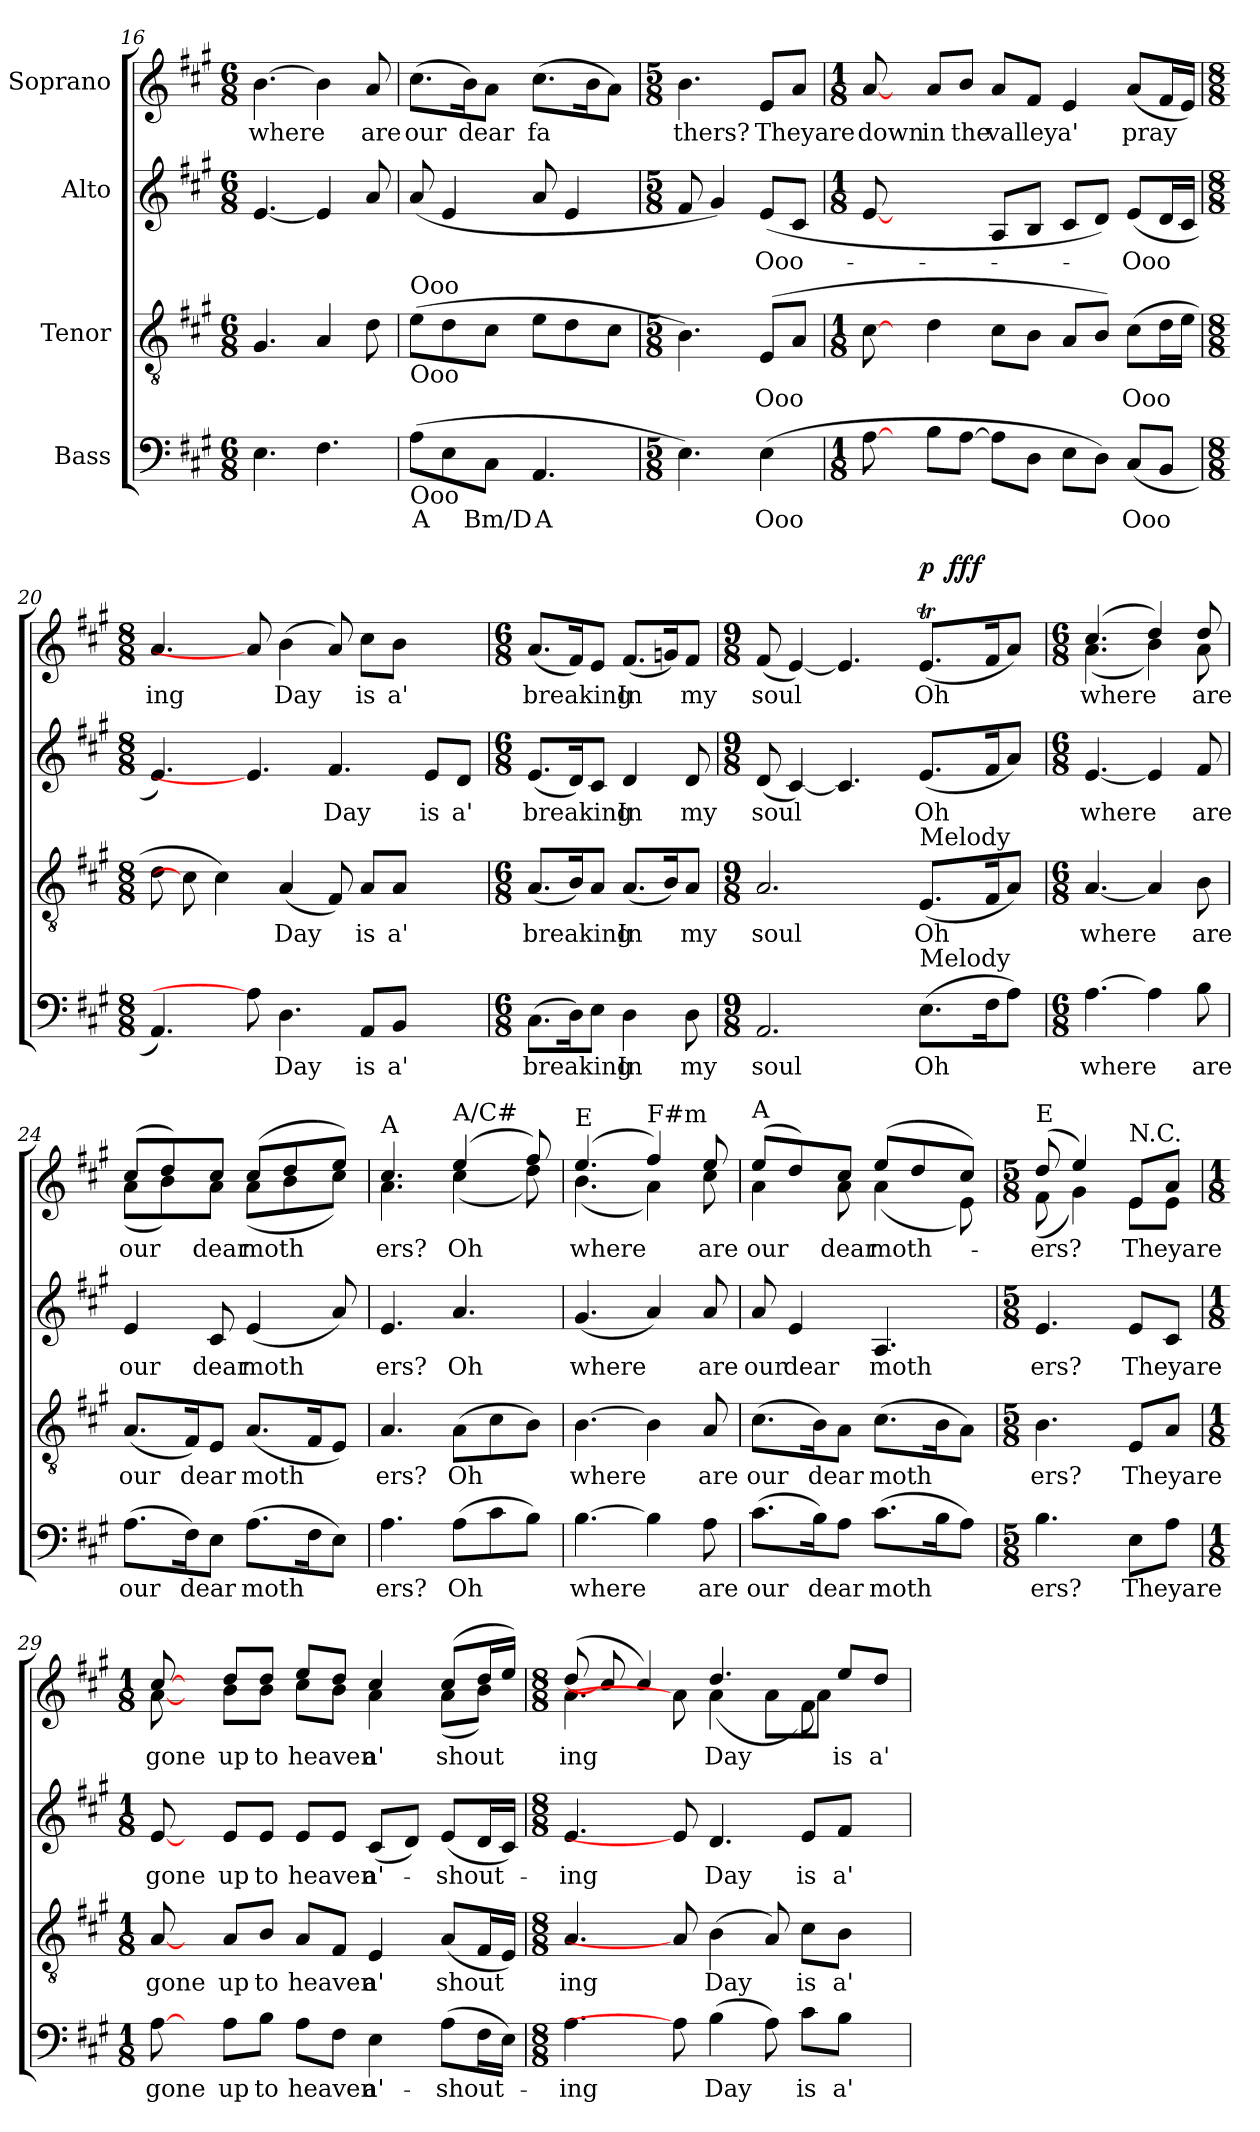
**kern	**text	**kern	**text	**kern	**text	**kern	**text	**dynam
*part4	*part4	*part3	*part3	*part2	*part2	*part1	*part1	*part1
*staff4	*staff4	*staff3	*staff3	*staff2	*staff2	*staff1	*staff1	*staff1
*I"Bass	*	*I"Tenor	*	*I"Alto	*	*I"Soprano	*	*
*clefF4	*	*clefGv2	*	*clefG2	*	*clefG2	*	*
*k[f#c#g#]	*	*k[f#c#g#]	*	*k[f#c#g#]	*	*k[f#c#g#]	*	*
*A:	*	*A:	*	*A:	*	*A:	*	*
*M6/8	*	*M6/8	*	*M6/8	*	*M6/8	*	*
=16	=16	=16	=16	=16	=16	=16	=16	=16
!	!	!	!	!	!	!	!LO:LY:b	!
4.E\	.	4.G#/	.	[<4.e/	.	[>4.b\	where	.
4.F#\	.	4A/	.	4e/]	.	4b\]	.	.
!	!	!	!	!	!	!	!LO:LY:b:cj	!
.	.	8d\	.	8a/	.	8a/	are	.
=17	=17	=17	=17	=17	=17	=17	=17	=17
!	!	!LO:TX:b:t=Ooo	!	!	!	!	!	!
!	!	!LO:TX:a:t=Ooo	!	!	!	!	!	!
!LO:TX:b:t=Ooo	!	!	!	!	!	!	!	!
!	!LO:LY:b:cj	!	!	!	!	!	!LO:LY:b	!
(<8A\L	A	(<8e\L	.	(>8a/	.	(>8.cc#\L	our	.
8E\	.	8d\	.	4e/	.	.	.	.
!	!	!	!	!	!	!	!LO:LY:b	!
.	.	.	.	.	.	16b\)	dear	.
!	!LO:LY:b	!	!	!	!	!	!	!
8C#\J	Bm/D	8c#\J	.	.	.	8a\J	.	.
!	!LO:LY:b	!	!	!	!	!	!LO:LY:b:cj	!
4.AA/	A	8e\L	.	8a/	.	(>8.cc#\L	fa	.
.	.	8d\	.	4e/	.	.	.	.
.	.	.	.	.	.	16b\	.	.
.	.	8c#\J	.	.	.	8a\J)	.	.
!!LO:LB:g=z
=18	=18	=18	=18	=18	=18	=18	=18	=18
*M5/8	*	*M5/8	*	*M5/8	*	*M5/8	*	*
!	!	!	!	!	!	!	!LO:LY:b:cj	!
4.E\)	.	4.B\)	.	8f#/	.	4.b\	thers?	.
.	.	.	.	4g#/)	.	.	.	.
!	!LO:LY:b	!	!LO:LY:b	!	!LO:LY:b	!	!LO:LY:b:cj	!
(>4E\	Ooo	(>8E/L	Ooo	(<8e/L	Ooo-	8e/L	Theyare	.
.	.	8A/J	.	8c#/J	.	8a/J	.	.
=19	=19	=19	=19	=19	=19	=19	=19	=19
*M1/8	*	*M1/8	*	*M1/8	*	*M1/8	*	*
!	!	!	!	!	!	!	!LO:LY:b:cj	!
[8A\	.	[8c#\	.	[8e/	.	[8a/	down	.
8ryy	.	8ryy	.	4.ryy	.	8ryy	.	.
!	!	!	!	!	!	!	!LO:LY:b:cj	!
8B\L	.	4d\	.	.	.	8a/L	in	.
!	!	!	!	!	!	!	!LO:LY:b:cj	!
[>8A\J	.	.	.	.	.	8b/J	the	.
!	!	!	!	!	!	!	!LO:LY:b:cj	!
8A\L]	.	8c#\L	.	8A/L	.	8a/L	val	.
!	!	!	!	!	!	!	!LO:LY:b:cj	!
8D\J	.	8B\J	.	8B/J	.	8f#/J	ley	.
!	!	!	!	!	!	!	!LO:LY:b:cj	!
8E\L	.	8A/L	.	8c#/L	.	4e/	a'	.
8D\J)	.	8B/J)	.	8d/J)	.	.	.	.
!	!LO:LY:b	!	!LO:LY:b	!	!LO:LY:b	!	!LO:LY:b	!
(<8C#/L	Ooo	(>8c#\L	Ooo	(<8e/L	-Ooo	(<8a/L	pray	.
8BB/J	.	16d\	.	16d/	.	16f#/	.	.
.	.	16e\J	.	16c#/J	.	16e/J)	.	.
=20	=20	=20	=20	=20	=20	=20	=20	=20
*M8/8	*	*M8/8	*	*M8/8	*	*M8/8	*	*
!	!	!	!	!	!	!	!LO:LY:b:cj	!
4.AA/)	.	8d\	.	4.e/)	.	4.a/	ing	.
.	.	8c#\]	.	.	.	.	.	.
.	.	4c#\)	.	.	.	.	.	.
8A\]	.	.	.	4.e/]	.	8a/]	.	.
!	!LO:LY:b:cj	!	!LO:LY:b	!	!	!	!LO:LY:b	!
4.D\	Day	(<4A/	Day	.	.	(>4b\	Day	.
!	!	!	!	!	!LO:LY:b:cj	!	!	!
.	.	8F#/)	.	4.f#/	Day	8a/)	.	.
!	!LO:LY:b:cj	!	!LO:LY:b:cj	!	!	!	!LO:LY:b:cj	!
8AA/L	is	8A/L	is	.	.	8cc#\L	is	.
!	!LO:LY:b:cj	!	!LO:LY:b:cj	!	!	!	!LO:LY:b:cj	!
8BB/J	a'	8A/J	a'	.	.	8b\J	a'	.
!	!	!	!	!	!LO:LY:b:cj	!	!	!
4ryy	.	4ryy	.	8e/L	is	4ryy	.	.
!	!	!	!	!	!LO:LY:b:cj	!	!	!
.	.	.	.	8d/J	a'	.	.	.
!!LO:PB:g=z
=21	=21	=21	=21	=21	=21	=21	=21	=21
*M6/8	*	*M6/8	*	*M6/8	*	*M6/8	*	*
!	!LO:LY:b	!	!LO:LY:b	!	!LO:LY:b	!	!LO:LY:b	!
(>8.C#\L	breaking	(<8.A/L	breaking	(<8.e/L	breaking	(<8.a/L	breaking	.
16D\)	.	16B/)	.	16d/)	.	16f#/)	.	.
8E\J	.	8A/J	.	8c#/J	.	8e/J	.	.
!	!LO:LY:b:cj	!	!LO:LY:b:cj	!	!LO:LY:b:cj	!	!LO:LY:b:cj	!
4D\	In	(<8.A/L	In	4d/	In	(<8.f#/L	In	.
.	.	16B/)	.	.	.	16gn/)	.	.
!	!LO:LY:b:cj	!	!LO:LY:b:cj	!	!LO:LY:b:cj	!	!LO:LY:b:cj	!
8D\	my	8A/J	my	8d/	my	8f#/J	my	.
=22	=22	=22	=22	=22	=22	=22	=22	=22
*M9/8	*	*M9/8	*	*M9/8	*	*M9/8	*	*
!	!LO:LY:b:cj	!	!LO:LY:b:cj	!	!LO:LY:b	!	!LO:LY:b	!
*	*	*	*	*	*	*^	*	*
*	*	*	*	*	*	*	*^	*	*
2.AA/	soul	2.A/	soul	(<8d/	soul	(<8f#/	2ryy	2ryy	soul	.
.	.	.	.	[<4c#/)	.	[<4e/)	.	.	.	.
.	.	.	.	4.c#/]	.	4.e/]	.	.	.	.
.	.	.	.	.	.	.	4ryy	4ryy	.	.
!	!	!LO:TX:a:t=Melody	!	!	!	!	!	!	!	!
!LO:TX:a:t=Melody	!	!	!	!	!	!	!	!	!	!
!	!LO:LY:b	!	!LO:LY:b	!	!LO:LY:b	!	!	!	!LO:LY:b	!LO:DY:a
(>8.E\L	Oh	(<8.E/L	Oh	(<8.e/L	Oh	(<8.eT/L	16..ryy	8ryy	Oh	p
!	!	!	!	!	!	!	!	!	!	!LO:DY:a
.	.	.	.	.	.	.	4ryy	.	.	ff
.	.	.	.	.	.	.	.	32ryy	.	.
!	!	!	!	!	!	!	!	!	!	!LO:DY:a
.	.	.	.	.	.	.	.	8..ryy	.	f
16F#\	.	16F#/	.	16f#/	.	16f#/	.	.	.	.
8A\J)	.	8A/J)	.	8a/J)	.	8a/J)	.	.	.	.
.	.	.	.	.	.	.	64ryy	.	.	.
*	*	*	*	*	*	*v	*v	*v	*	*
=23	=23	=23	=23	=23	=23	=23	=23	=23
*M6/8	*	*M6/8	*	*M6/8	*	*M6/8	*	*
*	*	*	*	*	*	*^	*	*
*	*	*	*	*	*	*	*^	*	*
!	!LO:LY:b	!	!LO:LY:b	!	!LO:LY:b	!	!	!	!LO:LY:b	!
*	*	*	*	*	*	*	*v	*v	*	*
[>4.A\	where	[<4.A/	where	[<4.e/	where	(>4.cc#/	(<4.a\	where	.
4A\]	.	4A/]	.	4e/]	.	4dd/)	4b\)	.	.
!	!LO:LY:b:cj	!	!LO:LY:b:cj	!	!LO:LY:b:cj	!	!	!LO:LY:b:cj	!
8B\	are	8B\	are	8f#/	are	8dd/	8a\	are	.
=24	=24	=24	=24	=24	=24	=24	=24	=24	=24
!	!LO:LY:b	!	!LO:LY:b	!	!LO:LY:b:cj	!	!	!LO:LY:b	!
(>8.A\L	our	(<8.A/L	our	4e/	our	(>8cc#/L	(<8a\L	our	.
.	.	.	.	.	.	8dd/)	8b\)	.	.
!	!LO:LY:b	!	!LO:LY:b	!	!	!	!	!	!
16F#\)	dear	16F#/)	dear	.	.	.	.	.	.
!	!	!	!	!	!LO:LY:b:cj	!	!	!LO:LY:b:cj	!
8E\J	.	8E/J	.	8c#/	dear	8cc#/J	8a\J	dear	.
!	!LO:LY:b	!	!LO:LY:b	!	!LO:LY:b	!	!	!LO:LY:b	!
(>8.A\L	moth	(<8.A/L	moth	(<4e/	moth	(>8cc#/L	(<8a\L	moth	.
.	.	.	.	.	.	8dd/	8b\	.	.
16F#\	.	16F#/	.	.	.	.	.	.	.
8E\J)	.	8E/J)	.	8a/)	.	8ee/J)	8cc#\J)	.	.
!!LO:LB:g=z	!!
=25	=25	=25	=25	=25	=25	=25	=25	=25	=25
!	!	!	!	!	!	!LO:TX:a:t=A	!	!	!
!	!LO:LY:b:cj	!	!LO:LY:b:cj	!	!LO:LY:b:cj	!	!	!LO:LY:b:cj	!
4.A\	ers?	4.A/	ers?	4.e/	ers?	4.cc#/	4.a\	ers?	.
!	!	!	!	!	!	!LO:TX:a:t=A/C#	!	!	!
!	!LO:LY:b	!	!LO:LY:b	!	!LO:LY:b:cj	!	!	!LO:LY:b	!
(>8A\L	Oh	(>8A\L	Oh	4.a/	Oh	(>4ee/	(<4cc#\	Oh	.
8c#\	.	8c#\	.	.	.	.	.	.	.
8B\J)	.	8B\J)	.	.	.	8ff#/)	8dd\)	.	.
=26	=26	=26	=26	=26	=26	=26	=26	=26	=26
!	!	!	!	!	!	!LO:TX:a:t=E	!	!	!
!	!LO:LY:b	!	!LO:LY:b	!	!LO:LY:b	!	!	!LO:LY:b	!
[>4.B\	where	[>4.B\	where	(<4.g#/	where	(>4.ee/	(<4.b\	where	.
!	!	!	!	!	!	!LO:TX:a:t=F#m	!	!	!
4B\]	.	4B\]	.	4a/)	.	4ff#/)	4a\)	.	.
!	!LO:LY:b:cj	!	!LO:LY:b:cj	!	!LO:LY:b:cj	!	!	!LO:LY:b:cj	!
8A\	are	8A/	are	8a/	are	8ee/	8cc#\	are	.
=27	=27	=27	=27	=27	=27	=27	=27	=27	=27
!	!	!	!	!	!	!LO:TX:a:t=A	!	!	!
!	!LO:LY:b	!	!LO:LY:b	!	!LO:LY:b:cj	!	!	!LO:LY:b:cj	!
(>8.c#\L	our	(>8.c#\L	our	8a/	our	(>8ee/L	4a\	our	.
!	!	!	!	!	!LO:LY:b:cj	!	!	!	!
.	.	.	.	4e/	dear	8dd/)	.	.	.
!	!LO:LY:b	!	!LO:LY:b	!	!	!	!	!	!
16B\)	dear	16B\)	dear	.	.	.	.	.	.
!	!	!	!	!	!	!	!	!LO:LY:b:cj	!
8A\J	.	8A\J	.	.	.	8cc#/J	8a\	dear	.
!	!LO:LY:b	!	!LO:LY:b	!	!LO:LY:b:cj	!	!	!LO:LY:b	!
(>8.c#\L	moth	(>8.c#\L	moth	4.A/	moth	(>8ee/L	(<4a\	moth-	.
.	.	.	.	.	.	8dd/	.	.	.
16B\	.	16B\	.	.	.	.	.	.	.
8A\J)	.	8A\J)	.	.	.	8cc#/J)	8e\)	.	.
=28	=28	=28	=28	=28	=28	=28	=28	=28	=28
*M5/8	*	*M5/8	*	*M5/8	*	*M5/8	*	*	*
!	!	!	!	!	!	!LO:TX:a:t=E	!	!	!
!	!LO:LY:b:cj	!	!LO:LY:b:cj	!	!LO:LY:b:cj	!	!	!LO:LY:b	!
4.B\	ers?	4.B\	ers?	4.e/	ers?	(>8dd/	(<8f#\	-ers?	.
.	.	.	.	.	.	4ee/)	4g#\)	.	.
!	!	!	!	!	!	!LO:TX:a:t=N.C.	!	!	!
!	!LO:LY:b:cj	!	!LO:LY:b:cj	!	!LO:LY:b:cj	!	!	!LO:LY:b:cj	!
8E\L	Theyare	8E/L	Theyare	8e/L	Theyare	8e/L	8e\L	Theyare	.
8A\J	.	8A/J	.	8c#/J	.	8a/J	8e\J	.	.
!!LO:PB:g=z	!!
=29	=29	=29	=29	=29	=29	=29	=29	=29	=29
*M1/8	*	*M1/8	*	*M1/8	*	*M1/8	*	*	*
!	!LO:LY:b:cj	!	!LO:LY:b:cj	!	!LO:LY:b:cj	!	!	!LO:LY:b:cj	!
[8A\	gone	[8A/	gone	[8e/	gone	[8cc#/	[8a\	gone	.
8ryy	.	8ryy	.	8ryy	.	8ryy	8ryy	.	.
!	!LO:LY:b:cj	!	!LO:LY:b:cj	!	!LO:LY:b:cj	!	!	!LO:LY:b:cj	!
8A\L	up	8A/L	up	8e/L	up	8dd/L	8b\L	up	.
!	!LO:LY:b:cj	!	!LO:LY:b:cj	!	!LO:LY:b:cj	!	!	!LO:LY:b:cj	!
8B\J	to	8B/J	to	8e/J	to	8dd/J	8b\J	to	.
!	!LO:LY:b:cj	!	!LO:LY:b:cj	!	!LO:LY:b:cj	!	!	!LO:LY:b:cj	!
8A\L	heaven	8A/L	heaven	8e/L	heaven	8ee/L	8cc#\L	heaven	.
8F#\J	.	8F#/J	.	8e/J	.	8dd/J	8b\J	.	.
!	!LO:LY:b:cj	!	!LO:LY:b:cj	!	!LO:LY:b:cj	!	!	!LO:LY:b:cj	!
4E\	a'-	4E/	a'	(<8c#/L	a'-	4cc#/	4a\	a'	.
.	.	.	.	8d/J)	.	.	.	.	.
!	!LO:LY:b	!	!LO:LY:b	!	!LO:LY:b	!	!	!LO:LY:b	!
(>8A\L	-shout-	(<8A/L	shout	(<8e/L	-shout-	(>8cc#/L	(<8a\L	shout	.
16F#\	.	16F#/	.	16d/	.	16dd/	8b\J)	.	.
16E\J)	.	16E/J)	.	16c#/J)	.	16ee/J)	.	.	.
=30	=30	=30	=30	=30	=30	=30	=30	=30	=30
*M8/8	*	*M8/8	*	*M8/8	*	*M8/8	*	*	*
!	!LO:LY:b:cj	!	!LO:LY:b:cj	!	!LO:LY:b:cj	!	!	!LO:LY:b:cj	!
4.A\	-ing	4.A/	ing	4.e/	-ing	(>8dd/	4.a\	ing	.
.	.	.	.	.	.	8cc#/]	.	.	.
.	.	.	.	.	.	4cc#/)	.	.	.
8A\]	.	8A/]	.	8e/]	.	.	8a\]	.	.
!	!LO:LY:b	!	!LO:LY:b	!	!LO:LY:b:cj	!	!	!LO:LY:b:cj	!
(>4B\	Day	(>4B\	Day	4.d/	Day	4.dd/	(<4a\	Day	.
8A\)	.	8A/)	.	.	.	.	8a\L	.	.
!	!LO:LY:b:cj	!	!LO:LY:b:cj	!	!LO:LY:b:cj	!	!	!	!
8c#\L	is	8c#\L	is	8e/L	is	8f#\)	8a\J	.	.
!	!LO:LY:b:cj	!	!LO:LY:b:cj	!	!LO:LY:b:cj	!	!	!LO:LY:b:cj	!
8B\J	a'-	8B\J	a'	8f#/J	a'-	8ee/L	4ryy	is	.
!	!	!	!	!	!	!	!	!LO:LY:b:cj	!
8ryy	.	8ryy	.	8ryy	.	8dd/J	.	a'	.
*	*	*	*	*	*	*v	*v	*	*
=	=	=	=	=	=	=	=	=
*-	*-	*-	*-	*-	*-	*-	*-	*-
